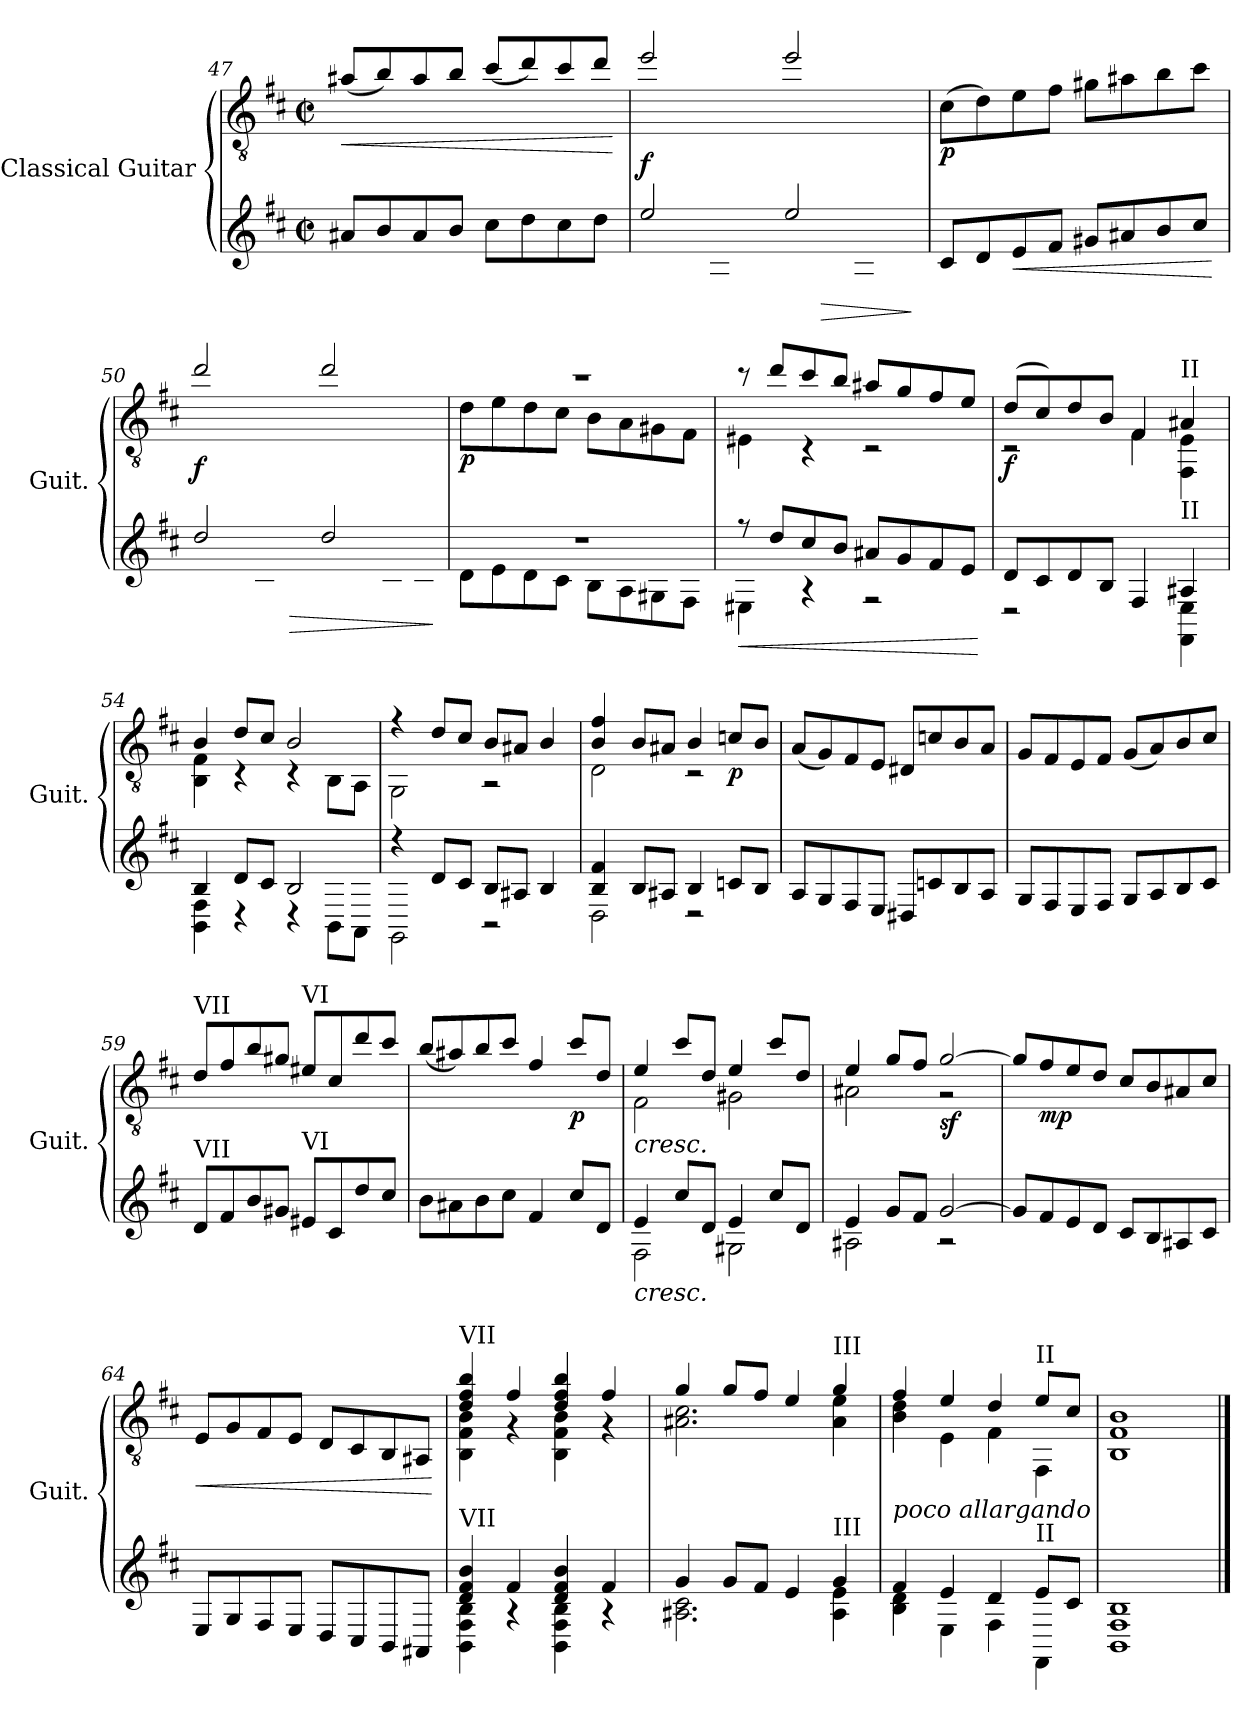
**kern	**kern	**dynam
*part1	*part1	*part1
*staff2	*staff1	*staff1/2
*I"Classical Guitar	*	*
*I'Guit.	*	*
*	*clefGv2	*
*k[f#c#]	*k[f#c#]	*
*M2/2	*M2/2	*
*met(c|)	*met(c|)	*
=47	=47	=47
!	!	!LO:HP:b
8a#XL	(<8a#X/L	<
8b	8b/)	.
8a#	8a#/	.
8bJ	8b/J	.
8cc#L	(<8cc#/L	.
8dd	8dd/)	.
8cc#	8cc#/	.
8ddJ	8dd/J	.
.	.	[
=48	=48	=48
*^	*^	*
!	!	!	!	!LO:DY:b
2ee	8eeLyy	2ee/	8ee\Lyy	f
.	8f#	.	8f#\	.
.	8A#X	.	8A#X\	.
.	8f#J	.	8f#\J	.
2ee	8eeLyy	2ee/	8ee\Lyy	.
!	!	!	!	!LO:HP:b=2
!	!	!	!	!LO:HP:n=1:b
.	8f#	.	8f#\	> >
.	8A#	.	8A#\	.
.	8f#J	.	8f#\J	.
*v	*v	*	*	*
*	*v	*v	*
.	.	]
!!LO:LB:g=z
=49	=49	=49
!	!	!LO:DY:b
8c#L	(>8c#\L	p
8d	8d\)	.
!	!	!LO:HP:b=2
!	!	!LO:HP:n=1:b
8e	8e\	< <
8f#J	8f#\J	.
8g#XL	8g#X\L	.
8a#X	8a#X\	.
8b	8b\	.
8cc#J	8cc#\J	.
.	.	[ ]
=50	=50	=50
*^	*^	*
!	!	!	!	!LO:DY:b
2dd	8ddLyy	2dd/	8dd\Lyy	f
.	8e#X	.	8e#X\	.
.	8B	.	8B\	.
!	!	!	!	!LO:HP:b=2
!	!	!	!	!LO:HP:n=1:b
.	8e#J	.	8e#\J	> >
2dd	8ddLyy	2dd/	8dd\Lyy	.
.	8e#	.	8e#\	.
.	8B	.	8B\	.
.	8c#J	.	8c#\J	.
*v	*v	*	*	*
*	*v	*v	*
.	.	] [
=51	=51	=51
*^	*^	*
!	!	!	!	!LO:DY:b
1r	8dL	1r	8d\L	p
.	8e	.	8e\	.
.	8d	.	8d\	.
.	8c#J	.	8c#\J	.
.	8BL	.	8B\L	.
.	8A	.	8A\	.
.	8G#X	.	8G#X\	.
.	8F#J	.	8F#\J	.
!!LO:PB:g=z	!!
=52	=52	=52	=52	=52
!	!	!	!	!LO:HP:b=2
!	!	!	!	!LO:HP:n=1:b
8r	4E#X	8r	4E#X\	< <
8ddL	.	8dd/L	.	.
8cc#	4r	8cc#/	4r	.
8bJ	.	8b/J	.	.
8a#XL	2r	8a#X/L	2r	.
8g	.	8g/	.	.
8f#	.	8f#/	.	.
8eJ	.	8e/J	.	.
*v	*v	*	*	*
*	*v	*v	*
.	.	[ ]
=53	=53	=53
*^	*^	*
!	!	!	!	!LO:DY:b
8dL	2r	(>8d/L	2r	f
8c#	.	8c#/)	.	.
8d	.	8d/	.	.
8BJ	.	8B/J	.	.
4F#	4F#yy	4F#/	4F#\	.
!	!	!LO:TX:a:t=II	!	!
!LO:TX:a:t=II	!	!	!	!
4A#X	4FF# 4E	4A#X/	4FF#\ 4E\	.
=54	=54	=54	=54	=54
4B	4BB 4F#	4B/	4BB\ 4F#\	.
8dL	4r	8d/L	4r	.
8c#J	.	8c#/J	.	.
2B	4r	2B/	4r	.
.	8BBL	.	8BB\L	.
.	8AAJ	.	8AA\J	.
!!LO:LB:g=z	!!
=55	=55	=55	=55	=55
4r	2GG	4r	2GG\	.
8dL	.	8d/L	.	.
8c#J	.	8c#/J	.	.
8BL	2r	8B/L	2r	.
8A#XJ	.	8A#X/J	.	.
4B	.	4B/	.	.
=56	=56	=56	=56	=56
4B 4f#	2D	4B/ 4f#/	2D\	.
8BL	.	8B/L	.	.
8A#XJ	.	8A#X/J	.	.
4B	2r	4B/	2r	.
!	!	!	!	!LO:DY:b
8cnL	.	8cn/L	.	p
8BJ	.	8B/J	.	.
*v	*v	*	*	*
*	*v	*v	*
=57	=57	=57
8AL	(<8A/L	.
8G	8G/)	.
8F#	8F#/	.
8EJ	8E/J	.
8D#XL	8D#X/L	.
8cn	8cn/	.
8B	8B/	.
8AJ	8A/J	.
!!LO:LB:g=z
=58	=58	=58
8GL	8G/L	.
8F#	8F#/	.
8E	8E/	.
8F#J	8F#/J	.
8GL	(<8G/L	.
8A	8A/)	.
8B	8B/	.
8c#J	8c#/J	.
=59	=59	=59
!	!LO:TX:a:t=VII	!
!LO:TX:a:t=VII	!	!
8dL	8d/L	.
8f#	8f#/	.
8b	8b/	.
8g#XJ	8g#X/J	.
!	!LO:TX:a:t=VI	!
!LO:TX:a:t=VI	!	!
8e#XL	8e#X/L	.
8c#	8c#/	.
8dd	8dd/	.
8cc#J	8cc#/J	.
=60	=60	=60
8bL	(<8b/L	.
8a#X	8a#X/)	.
8b	8b/	.
8cc#J	8cc#/J	.
4f#	4f#/	.
!	!	!LO:DY:b
8cc#L	8cc#/L	p
8dJ	8d/J	.
!!LO:LB:g=z
=61	=61	=61
*^	*^	*
!	!	!LO:TX:b:i:t=cresc.	!	!
!LO:TX:b:i:t=cresc.	!	!	!	!
4e	2F#	4e/	2F#\	.
8cc#L	.	8cc#/L	.	.
8dJ	.	8d/J	.	.
4e	2G#X	4e/	2G#X\	.
8cc#L	.	8cc#/L	.	.
8dJ	.	8d/J	.	.
=62	=62	=62	=62	=62
4e	2A#X	4e/	2A#X\	.
8gL	.	8g/L	.	.
8f#J	.	8f#/J	.	.
!	!	!	!	!LO:DY:b
[2g	2r	[2g/	2r	sf
*v	*v	*	*	*
*	*v	*v	*
=63	=63	=63
8gL]	8g/L]	.
!	!	!LO:DY:b
8f#	8f#/	mp
8e	8e/	.
8dJ	8d/J	.
8c#L	8c#/L	.
8B	8B/	.
8A#X	8A#X/	.
8c#J	8c#/J	.
=64	=64	=64
!	!	!LO:HP:b
8EL	8E/L	<
8G	8G/	.
8F#	8F#/	.
8EJ	8E/J	.
8DL	8D/L	.
8C#	8C#/	.
8BB	8BB/	.
8AA#XJ	8AA#X/J	.
.	.	[ [
!!LO:LB:g=z
=65	=65	=65
*^	*^	*
!	!	!LO:TX:a:t=VII	!	!
!LO:TX:a:t=VII	!	!	!	!
4d 4f# 4b	4BB 4F# 4B	4d/ 4f#/ 4b/	4BB\ 4F#\ 4B\	.
4f#	4r	4f#/	4r	.
4d 4f# 4b	4BB 4F# 4B	4d/ 4f#/ 4b/	4BB\ 4F#\ 4B\	.
4f#	4r	4f#/	4r	.
=66	=66	=66	=66	=66
4g	2.A#X 2.c#	4g/	2.A#X\ 2.c#\	.
8gL	.	8g/L	.	.
8f#J	.	8f#/J	.	.
4e	.	4e/	.	.
!	!	!LO:TX:a:t=III	!	!
!LO:TX:a:t=III	!	!	!	!
4g	4A# 4e	4g/	4A#\ 4e\	.
=67	=67	=67	=67	=67
!	!	!LO:TX:b:i:t=poco allargando	!	!
4f#	4B 4d	4f#/	4B\ 4d\	.
4e	4E	4e/	4E\	.
4d	4F#	4d/	4F#\	.
!	!	!LO:TX:a:t=II	!	!
!LO:TX:a:t=II	!	!	!	!
8eL	4FF#	8e/L	4FF#\	.
8c#J	.	8c#/J	.	.
=68	=68	=68	=68	=68
1B	1BB 1F#	1B	1BB 1F#	.
*v	*v	*	*	*
*	*v	*v	*
==	==	==
*-	*-	*-
